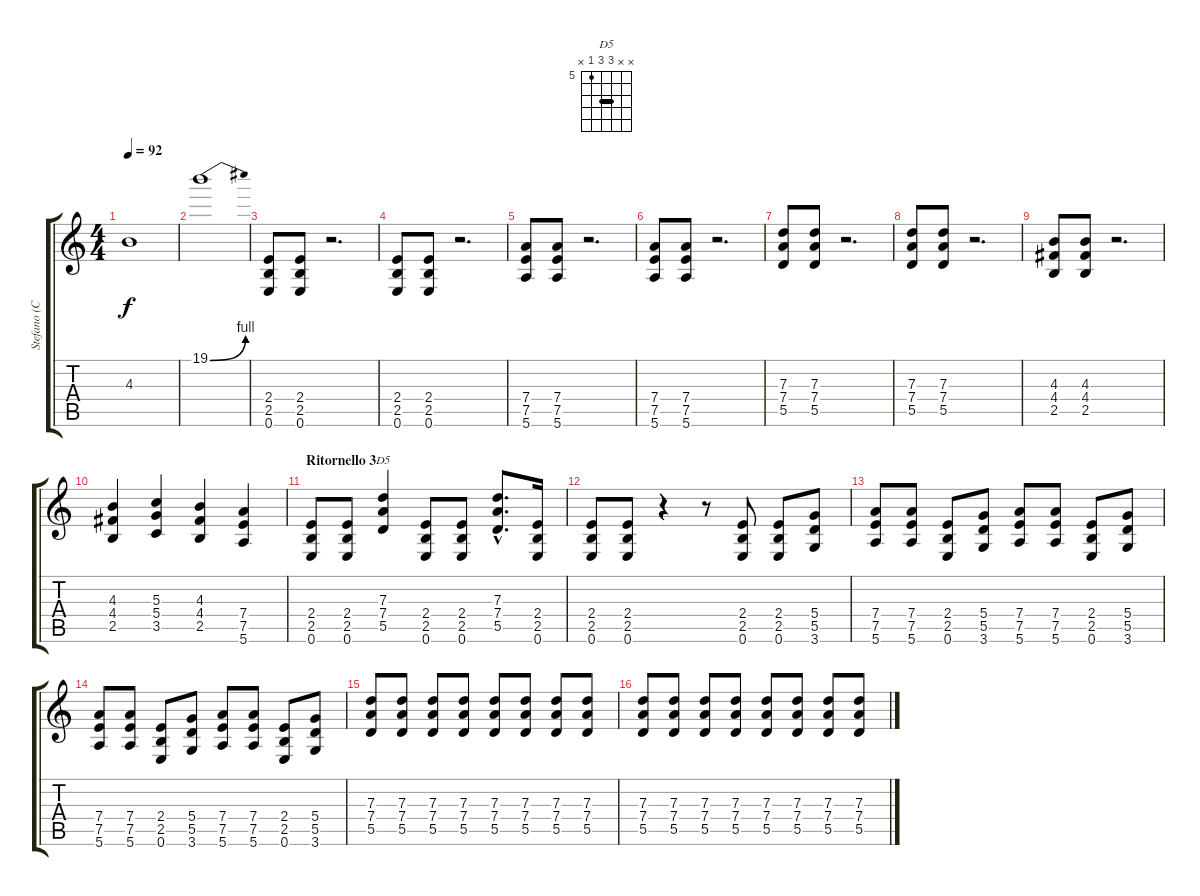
\track ("Stefano (Chitarra 1)" "Stefano (C") {instrument overdrivenguitar}
\staff {score tabs}
\tuning (E4 B3 G3 D3 A2 E2) {hide}
\chord ("D5" x x 7 7 5 x) {firstfret 5 barre 7}
\ts (4 4)
\tempo 92
\clef g2
\ks c
4.3.1{dy f} |
19.1{be (bend 0 0 60 4)}.1 |
(2.4 2.5 0.6).8 (2.4 2.5 0.6).8 r.2{d} |
(2.4 2.5 0.6).8 (2.4 2.5 0.6).8 r.2{d} |
(7.4 7.5 5.6).8 (7.4 7.5 5.6).8 r.2{d} |
(7.4 7.5 5.6).8 (7.4 7.5 5.6).8 r.2{d} |
(7.3 7.4 5.5).8 (7.3 7.4 5.5).8 r.2{d} |
(7.3 7.4 5.5).8 (7.3 7.4 5.5).8 r.2{d} |
(4.3 4.4 2.5).8 (4.3 4.4 2.5).8 r.2{d} |
(4.3 4.4 2.5).4 (5.3 5.4 3.5).4 (4.3 4.4 2.5).4 (7.4 7.5 5.6).4 |
\section ("" "Ritornello 3")
(2.4 2.5 0.6).8 (2.4 2.5 0.6).8 (7.3 7.4 5.5).4{ch "D5"} (2.4 2.5 0.6).8 (2.4 2.5 0.6).8 (7.3{hac} 7.4{hac} 5.5{hac}).8{d} (2.4 2.5 0.6).16 |
(2.4 2.5 0.6).8 (2.4 2.5 0.6).8 r.4 r.8 (2.4 2.5 0.6).8 (2.4 2.5 0.6).8 (5.4 5.5 3.6).8 |
(7.4 7.5 5.6).8 (7.4 7.5 5.6).8 (2.4 2.5 0.6).8 (5.4 5.5 3.6).8 (7.4 7.5 5.6).8 (7.4 7.5 5.6).8 (2.4 2.5 0.6).8 (5.4 5.5 3.6).8 |
(7.4 7.5 5.6).8 (7.4 7.5 5.6).8 (2.4 2.5 0.6).8 (5.4 5.5 3.6).8 (7.4 7.5 5.6).8 (7.4 7.5 5.6).8 (2.4 2.5 0.6).8 (5.4 5.5 3.6).8 |
(7.3 7.4 5.5).8 (7.3 7.4 5.5).8 (7.3 7.4 5.5).8 (7.3 7.4 5.5).8 (7.3 7.4 5.5).8 (7.3 7.4 5.5).8 (7.3 7.4 5.5).8 (7.3 7.4 5.5).8 |
(7.3 7.4 5.5).8 (7.3 7.4 5.5).8 (7.3 7.4 5.5).8 (7.3 7.4 5.5).8 (7.3 7.4 5.5).8 (7.3 7.4 5.5).8 (7.3 7.4 5.5).8 (7.3 7.4 5.5).8
